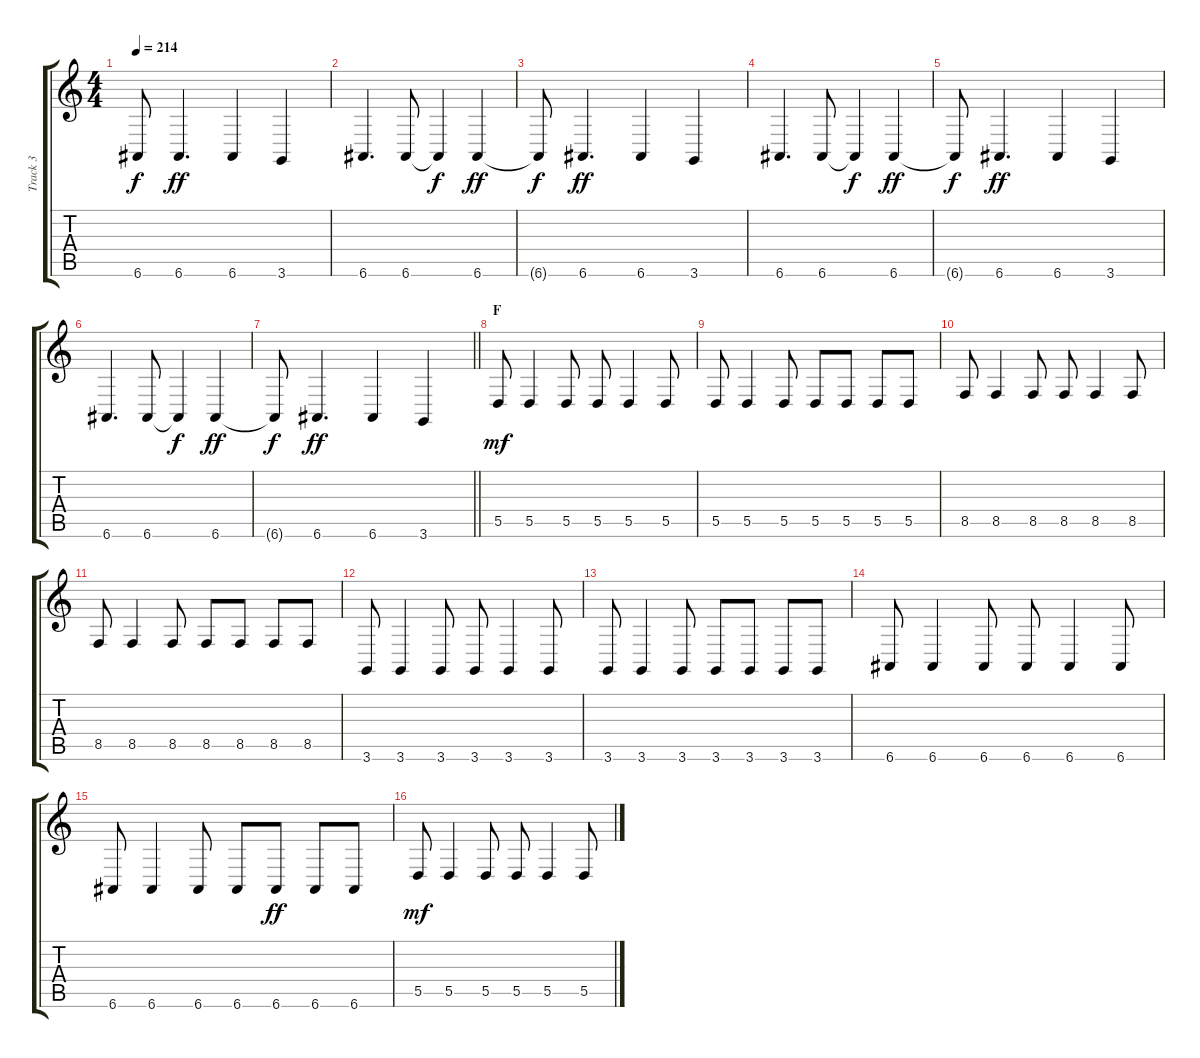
\track ("Track 3" "Track 3") {instrument orchestralharp}
\staff {score tabs}
\tuning (E4 B3 G3 D3 A2 E2) {hide}
\ts (4 4)
\tempo 214
\clef g2
\ks c
6.6{t}.8{dy f} 6.6.4{d dy ff} 6.6.4 3.6.4 |
6.6.4{d} 6.6.8 6.6{t}.4{dy f} 6.6.4{dy ff} |
6.6{t}.8{dy f} 6.6.4{d dy ff} 6.6.4 3.6.4 |
6.6.4{d} 6.6.8 6.6{t}.4{dy f} 6.6.4{dy ff} |
6.6{t}.8{dy f} 6.6.4{d dy ff} 6.6.4 3.6.4 |
6.6.4{d} 6.6.8 6.6{t}.4{dy f} 6.6.4{dy ff} |
\barLineRight lightlight
6.6{t}.8{dy f} 6.6.4{d dy ff} 6.6.4 3.6.4 |
\section ("" "F")
5.5.8{dy mf instrument overdrivenguitar} 5.5.4 5.5.8 5.5.8 5.5.4 5.5.8 |
5.5.8 5.5.4 5.5.8 5.5.8 5.5.8 5.5.8 5.5.8 |
8.5.8 8.5.4 8.5.8 8.5.8 8.5.4 8.5.8 |
8.5.8 8.5.4 8.5.8 8.5.8 8.5.8 8.5.8 8.5.8 |
3.6.8 3.6.4 3.6.8 3.6.8 3.6.4 3.6.8 |
3.6.8 3.6.4 3.6.8 3.6.8 3.6.8 3.6.8 3.6.8 |
6.6.8 6.6.4 6.6.8 6.6.8 6.6.4 6.6.8 |
6.6.8 6.6.4 6.6.8 6.6.8 6.6.8{dy ff} 6.6.8 6.6.8 |
5.5.8{dy mf instrument overdrivenguitar} 5.5.4 5.5.8 5.5.8 5.5.4 5.5.8
